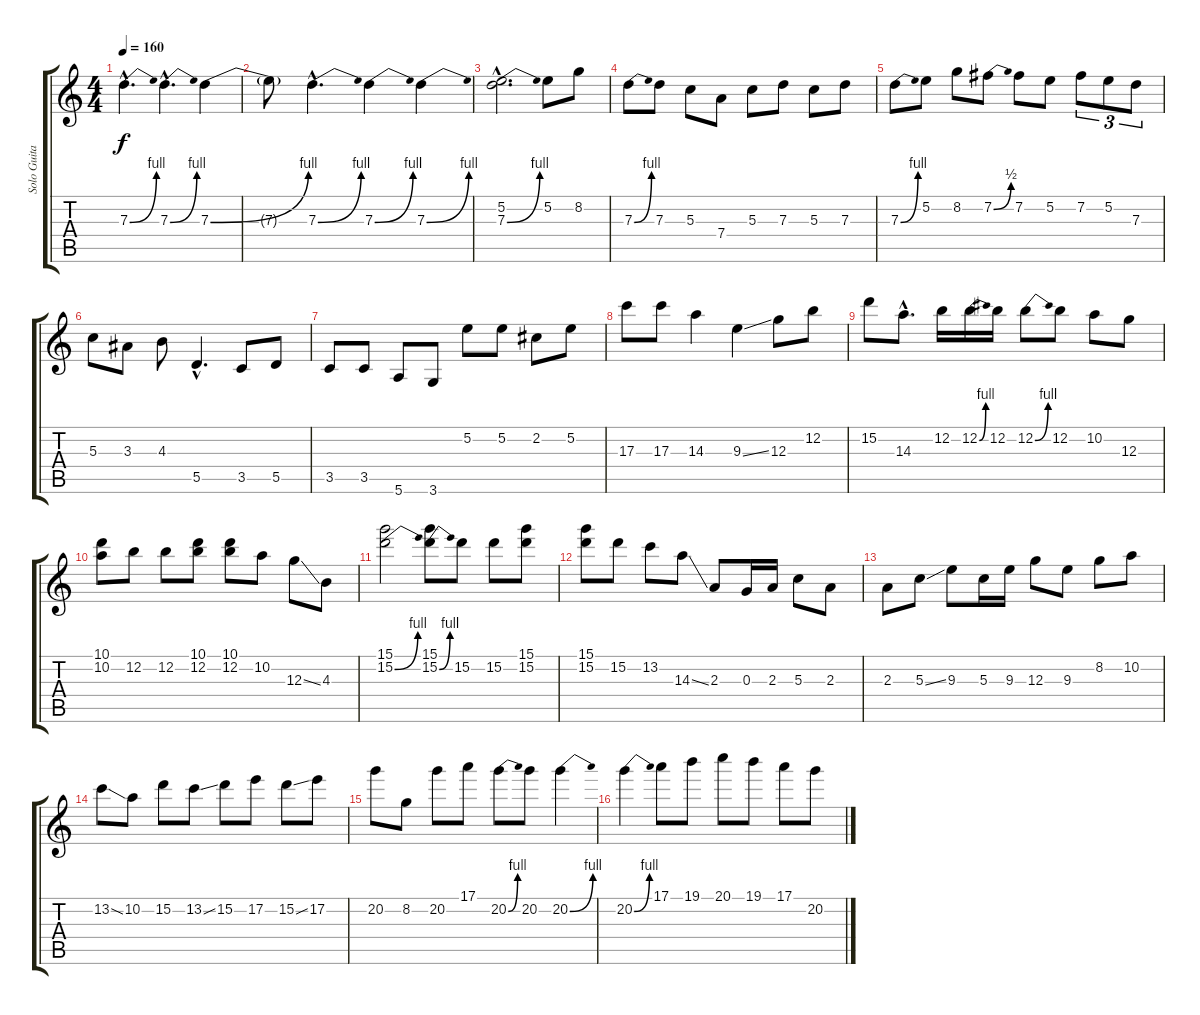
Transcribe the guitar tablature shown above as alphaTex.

\track ("Solo Guitar" "Solo Guita") {instrument distortionguitar}
\staff {score tabs}
\tuning (E4 B3 G3 D3 A2 E2) {hide}
\ts (4 4)
\tempo 160
\clef g2
\ks c
7.3{be (bend 0 0 60 4) hac}.4{d dy f instrument distortionguitar} 7.3{be (bend 0 0 60 4) hac}.4{d} 7.3{be (bend 0 0 60 4)}.4 |
7.3{t}.8 7.3{be (bend 0 0 60 4) hac}.4{d} 7.3{be (bend 0 0 60 4)}.4 7.3{be (bend 0 0 60 4)}.4 |
(5.2{hac} 7.3{be (bend 0 0 60 4) hac}).2{d} 5.2.8 8.2.8 |
7.3{be (bend 0 0 60 4)}.8 7.3.8 5.3.8 7.4.8 5.3.8 7.3.8 5.3.8 7.3.8 |
7.3{be (bend 0 0 60 4)}.8 5.2.8 8.2.8 7.2{be (bend 0 0 60 2)}.8 7.2.8 5.2.8 7.2.8{tu (3 2)} 5.2.8{tu (3 2)} 7.3.8{tu (3 2)} |
5.3.8 3.3.8 4.3.8 5.5{hac}.4{d} 3.5.8 5.5.8 |
3.5.8 3.5.8 5.6.8 3.6.8 5.2.8 5.2.8 2.2.8 5.2.8 |
17.3.8 17.3.8 14.3.4 9.3{ss}.4 12.3.8 12.2.8 |
15.2.8 14.3{hac}.8{d} 12.2.16 12.2{be (bend 0 0 60 4)}.16 12.2.16 12.2{be (bend 0 0 60 4)}.8 12.2.8 10.2.8 12.3.8 |
(10.1 10.2).8 12.2.8 12.2.8 (10.1 12.2).8 (10.1 12.2).8 10.2.8 12.3{ss}.8 4.3.8 |
(15.1 15.2{be (bend 0 0 60 4)}).2 (15.1 15.2{be (bend 0 0 60 4)}).8 15.2.8 15.2.8 (15.1 15.2).8 |
(15.1 15.2).8 15.2.8 13.2.8 14.3{ss}.8 2.3.8 0.3.16 2.3.16 5.3.8 2.3.8 |
2.3.8 5.3{ss}.8 9.3.8 5.3.16 9.3.16 12.3.8 9.3.8 8.2.8 10.2.8 |
13.2{ss}.8 10.2.8 15.2.8 13.2{ss}.8 15.2.8 17.2.8 15.2{ss}.8 17.2.8 |
20.2.8 8.2.8 20.2.8 17.1.8 20.2{be (bend 0 0 60 4)}.8 20.2.8 20.2{be (bend 0 0 60 4)}.4 |
20.2{be (bend 0 0 60 4)}.4 17.1.8 19.1.8 20.1.8 19.1.8 17.1.8 20.2.8
